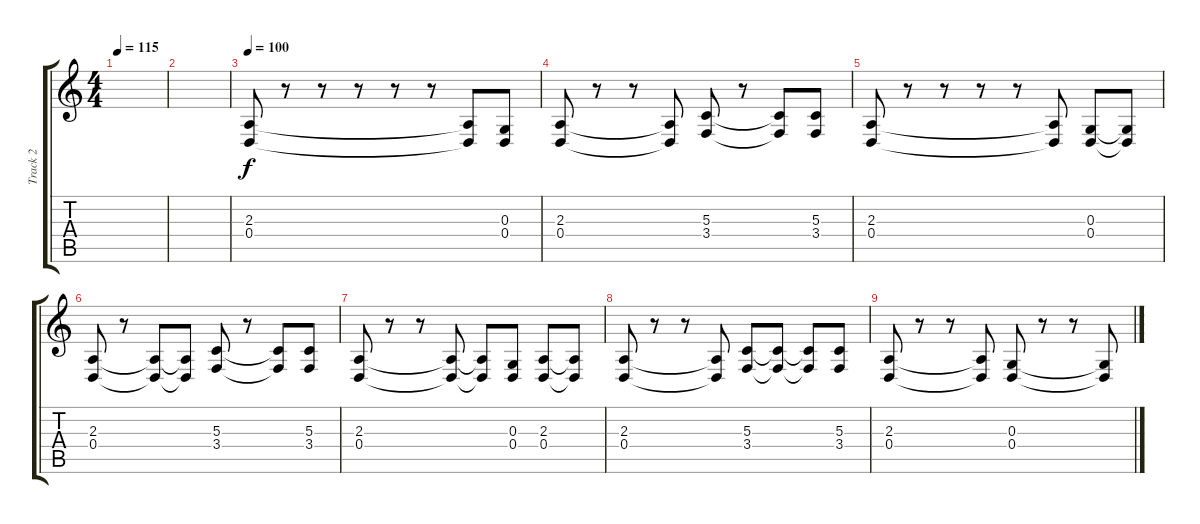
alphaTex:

\track ("Track 2" "Track 2") {instrument choiraahs}
\staff {score tabs}
\tuning (E4 B3 G3 D3 A2 E2) {hide}
\ts (4 4)
\tempo 115
\clef g2
\ks c
|
|
\tempo 100
(2.3 0.4).8 r.8 r.8 r.8 r.8 r.8 (2.3{t} 0.4{t}).8 (0.3 0.4).8 |
(2.3 0.4).8 r.8 r.8 (2.3{t} 0.4{t}).8 (5.3 3.4).8 r.8 (5.3{t} 3.4{t}).8 (5.3 3.4).8 |
(2.3 0.4).8 r.8 r.8 r.8 r.8 (2.3{t} 0.4{t}).8 (0.3 0.4).8 (0.3{t} 0.4{t}).8 |
(2.3 0.4).8 r.8 (2.3{t} 0.4{t}).8 (2.3{t} 0.4{t}).8 (5.3 3.4).8 r.8 (5.3{t} 3.4{t}).8 (5.3 3.4).8 |
(2.3 0.4).8 r.8 r.8 (2.3{t} 0.4{t}).8 (2.3{t} 0.4{t}).8 (0.3 0.4).8 (2.3 0.4).8 (2.3{t} 0.4{t}).8 |
(2.3 0.4).8 r.8 r.8 (2.3{t} 0.4{t}).8 (5.3 3.4).8 (5.3{t} 3.4{t}).8 (5.3{t} 3.4{t}).8 (5.3 3.4).8 |
(2.3 0.4).8 r.8 r.8 (2.3{t} 0.4{t}).8 (0.3 0.4).8 r.8 r.8 (0.3{t} 0.4{t}).8
